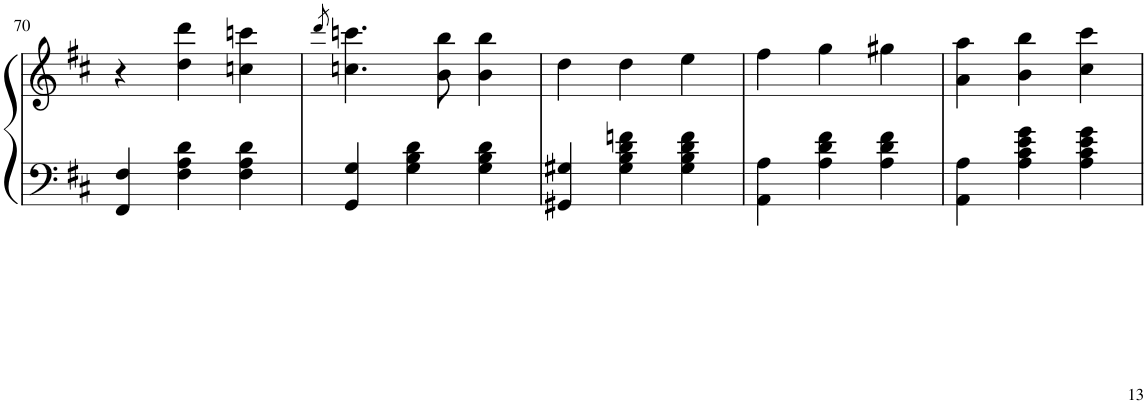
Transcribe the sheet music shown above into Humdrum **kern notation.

**kern	**kern
*part2	*part1
*staff2	*staff1
*I"Piano, La Diva	*I"Piano, Entracte 2
!!LO:PB:g=z
*clefF4	*clefG2
*k[f#c#]	*k[f#c#]
*M3/4	*M3/4
=70	=70
4FF#/ 4F#/	4r
4F#\ 4A\ 4d\	4dd\ 4ddd\
4F#\ 4A\ 4d\	4ccn\ 4cccn\
=71	=71
.	8qddd/
4GG/ 4G/	4.ccn\ 4.cccn\
4G\ 4B\ 4d\	.
.	8b\ 8bb\
4G\ 4B\ 4d\	4b\ 4bb\
=72	=72
4GG#X/ 4G#X/	4dd\
4G#\ 4B\ 4d\ 4fn\	4dd\
4G#\ 4B\ 4d\ 4f\	4ee\
=73	=73
4AA\ 4A\	4ff#\
4A\ 4d\ 4f#\	4gg\
4A\ 4d\ 4f#\	4gg#X\
=74	=74
4AA\ 4A\	4a\ 4aa\
4A\ 4c#\ 4e\ 4g\	4b\ 4bb\
4A\ 4c#\ 4e\ 4g\	4cc#\ 4ccc#\
=	=
*-	*-
